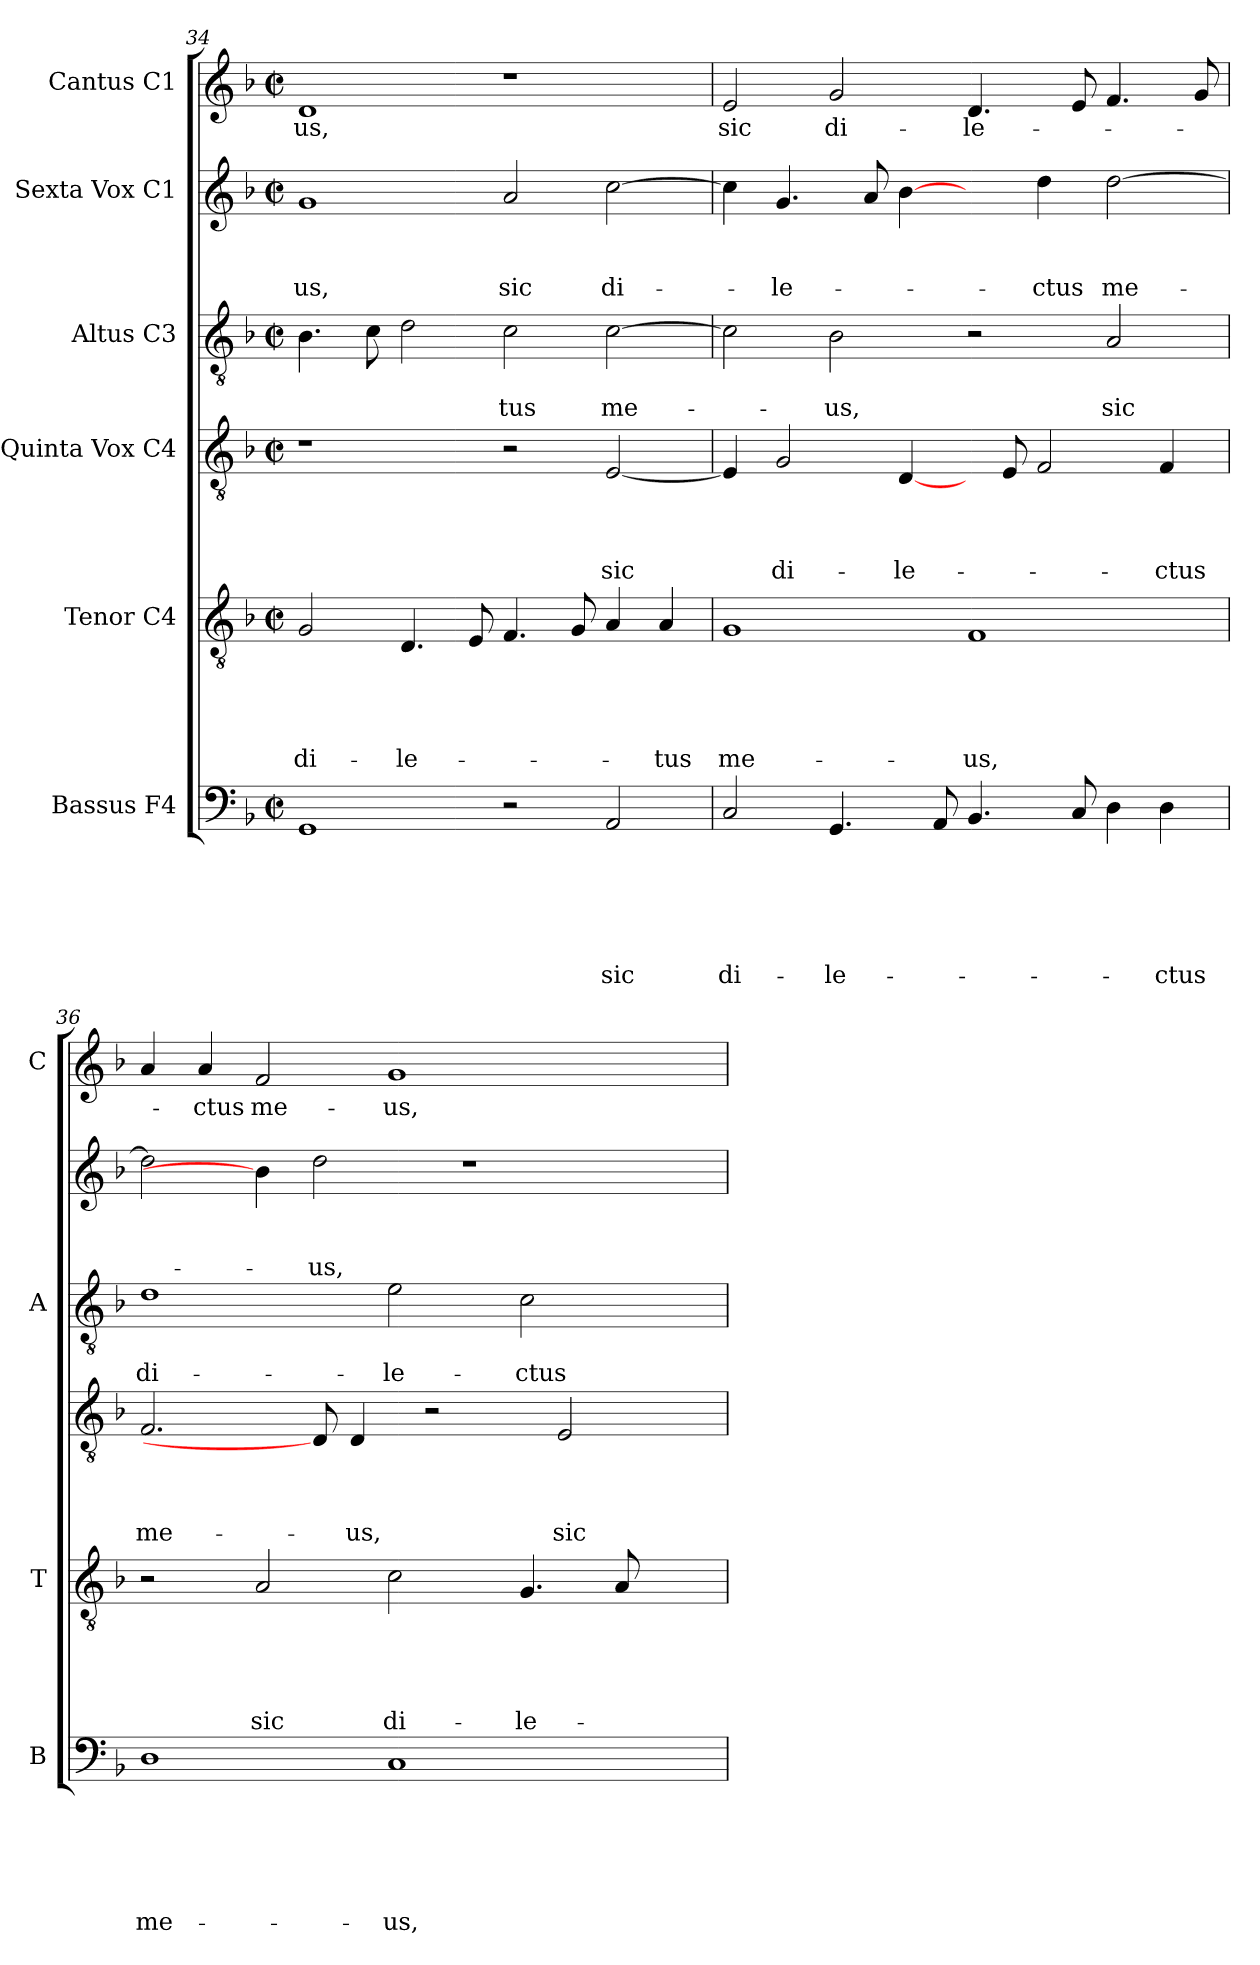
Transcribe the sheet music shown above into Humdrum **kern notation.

**kern	**text	**text	**text	**text	**text	**text	**kern	**text	**text	**text	**text	**text	**kern	**text	**text	**text	**text	**kern	**text	**text	**kern	**text	**text	**text	**kern	**text
*part6	*part6	*part6	*part6	*part6	*part6	*part6	*part5	*part5	*part5	*part5	*part5	*part5	*part4	*part4	*part4	*part4	*part4	*part3	*part3	*part3	*part2	*part2	*part2	*part2	*part1	*part1
*staff6	*staff6	*staff6	*staff6	*staff6	*staff6	*staff6	*staff5	*staff5	*staff5	*staff5	*staff5	*staff5	*staff4	*staff4	*staff4	*staff4	*staff4	*staff3	*staff3	*staff3	*staff2	*staff2	*staff2	*staff2	*staff1	*staff1
*I"Bassus F4	*	*	*	*	*	*	*I"Tenor C4	*	*	*	*	*	*I"Quinta Vox C4	*	*	*	*	*I"Altus C3	*	*	*I"Sexta Vox C1	*	*	*	*I"Cantus C1	*
*I'B	*	*	*	*	*	*	*I'T	*	*	*	*	*	*	*	*	*	*	*I'A	*	*	*	*	*	*	*I'C	*
*clefF4	*	*	*	*	*	*	*clefGv2	*	*	*	*	*	*clefGv2	*	*	*	*	*clefGv2	*	*	*clefG2	*	*	*	*clefG2	*
*k[b-]	*	*	*	*	*	*	*k[b-]	*	*	*	*	*	*k[b-]	*	*	*	*	*k[b-]	*	*	*k[b-]	*	*	*	*k[b-]	*
*F:	*	*	*	*	*	*	*F:	*	*	*	*	*	*F:	*	*	*	*	*F:	*	*	*F:	*	*	*	*F:	*
*M2/2	*	*	*	*	*	*	*M2/2	*	*	*	*	*	*M2/2	*	*	*	*	*M2/2	*	*	*M2/2	*	*	*	*M2/2	*
*met(c|)	*	*	*	*	*	*	*met(c|)	*	*	*	*	*	*met(c|)	*	*	*	*	*met(c|)	*	*	*met(c|)	*	*	*	*met(c|)	*
=34	=34	=34	=34	=34	=34	=34	=34	=34	=34	=34	=34	=34	=34	=34	=34	=34	=34	=34	=34	=34	=34	=34	=34	=34	=34	=34
!	!	!	!	!	!	!	!	!	!	!	!	!LO:LY:b	!	!	!	!	!	!	!	!	!	!	!	!LO:LY:b	!	!LO:LY:b
1GG	.	.	.	.	.	.	2G/	.	.	.	.	di-	1r	.	.	.	.	4.B-\	.	.	1g	.	.	-us,	1d	-us,
.	.	.	.	.	.	.	.	.	.	.	.	.	.	.	.	.	.	8c\	.	.	.	.	.	.	.	.
!	!	!	!	!	!	!	!	!	!	!	!	!LO:LY:b	!	!	!	!	!	!	!	!	!	!	!	!	!	!
.	.	.	.	.	.	.	4.D/	.	.	.	.	-le-	.	.	.	.	.	2d\	.	.	.	.	.	.	.	.
.	.	.	.	.	.	.	8E/	.	.	.	.	.	.	.	.	.	.	.	.	.	.	.	.	.	.	.
!	!	!	!	!	!	!	!	!	!	!	!	!	!	!	!	!	!	!	!	!LO:LY:b	!	!	!	!LO:LY:b	!	!
2r	.	.	.	.	.	.	4.F/	.	.	.	.	.	2r	.	.	.	.	2c\	.	-tus	2a/	.	.	sic	1r	.
.	.	.	.	.	.	.	8G/	.	.	.	.	.	.	.	.	.	.	.	.	.	.	.	.	.	.	.
!	!	!	!	!	!	!LO:LY:b	!	!	!	!	!	!	!	!	!	!	!LO:LY:b	!	!	!LO:LY:b	!	!	!	!LO:LY:b	!	!
2AA/	.	.	.	.	.	sic	4A/	.	.	.	.	.	[2E/	.	.	.	sic	[2c\	.	me-	[2cc\	.	.	di-	.	.
!	!	!	!	!	!	!	!	!	!	!	!	!LO:LY:b	!	!	!	!	!	!	!	!	!	!	!	!	!	!
.	.	.	.	.	.	.	4A/	.	.	.	.	-tus	.	.	.	.	.	.	.	.	.	.	.	.	.	.
=35	=35	=35	=35	=35	=35	=35	=35	=35	=35	=35	=35	=35	=35	=35	=35	=35	=35	=35	=35	=35	=35	=35	=35	=35	=35	=35
!	!	!	!	!	!	!LO:LY:b	!	!	!	!	!	!LO:LY:b	!	!	!	!	!	!	!	!	!	!	!	!	!	!LO:LY:b
2C/	.	.	.	.	.	di-	1G	.	.	.	.	me-	4E/]	.	.	.	.	2c\]	.	.	4cc\]	.	.	.	2e/	sic
!	!	!	!	!	!	!	!	!	!	!	!	!	!	!	!	!	!LO:LY:b	!	!	!	!	!	!	!LO:LY:b	!	!
.	.	.	.	.	.	.	.	.	.	.	.	.	2G/	.	.	.	di-	.	.	.	4.g/	.	.	-le-	.	.
!	!	!	!	!	!	!LO:LY:b	!	!	!	!	!	!	!	!	!	!	!	!	!	!LO:LY:b	!	!	!	!	!	!LO:LY:b
4.GG/	.	.	.	.	.	-le-	.	.	.	.	.	.	.	.	.	.	.	2B-\	.	-us,	.	.	.	.	2g/	di-
.	.	.	.	.	.	.	.	.	.	.	.	.	.	.	.	.	.	.	.	.	8a/	.	.	.	.	.
!	!	!	!	!	!	!	!	!	!	!	!	!	!	!	!	!	!LO:LY:b	!	!	!	!	!	!	!	!	!
.	.	.	.	.	.	.	.	.	.	.	.	.	[4D/	.	.	.	-le-	.	.	.	[4b-\	.	.	.	.	.
8AA/	.	.	.	.	.	.	.	.	.	.	.	.	.	.	.	.	.	.	.	.	.	.	.	.	.	.
!	!	!	!	!	!	!	!	!	!	!	!	!LO:LY:b	!	!	!	!	!	!	!	!	!	!	!	!	!	!LO:LY:b
4.BB-/	.	.	.	.	.	.	1F	.	.	.	.	-us,	8ryy	.	.	.	.	2r	.	.	4ryy	.	.	.	4.d/	-le-
.	.	.	.	.	.	.	.	.	.	.	.	.	8E/	.	.	.	.	.	.	.	.	.	.	.	.	.
!	!	!	!	!	!	!	!	!	!	!	!	!	!	!	!	!	!	!	!	!	!	!	!	!LO:LY:b	!	!
.	.	.	.	.	.	.	.	.	.	.	.	.	2F/	.	.	.	.	.	.	.	4dd\	.	.	-ctus	.	.
8C/	.	.	.	.	.	.	.	.	.	.	.	.	.	.	.	.	.	.	.	.	.	.	.	.	8e/	.
!	!	!	!	!	!	!	!	!	!	!	!	!	!	!	!	!	!	!	!	!LO:LY:b	!	!	!	!LO:LY:b	!	!
4D\	.	.	.	.	.	.	.	.	.	.	.	.	.	.	.	.	.	2A/	.	sic	[2dd\	.	.	me-	4.f/	.
!	!	!	!	!	!	!LO:LY:b	!	!	!	!	!	!	!	!	!	!	!LO:LY:b	!	!	!	!	!	!	!	!	!
4D\	.	.	.	.	.	-ctus	.	.	.	.	.	.	4F/	.	.	.	-ctus	.	.	.	.	.	.	.	.	.
.	.	.	.	.	.	.	.	.	.	.	.	.	.	.	.	.	.	.	.	.	.	.	.	.	8g/	.
=36	=36	=36	=36	=36	=36	=36	=36	=36	=36	=36	=36	=36	=36	=36	=36	=36	=36	=36	=36	=36	=36	=36	=36	=36	=36	=36
!	!	!	!	!	!	!LO:LY:b	!	!	!	!	!	!	!	!	!	!	!LO:LY:b	!	!	!LO:LY:b	!	!	!	!	!	!
1D	.	.	.	.	.	me-	2r	.	.	.	.	.	2.F/	.	.	.	me-	1d	.	di-	2dd\]	.	.	.	4a/	.
!	!	!	!	!	!	!	!	!	!	!	!	!	!	!	!	!	!	!	!	!	!	!	!	!	!	!LO:LY:b
.	.	.	.	.	.	.	.	.	.	.	.	.	.	.	.	.	.	.	.	.	.	.	.	.	4a/	-ctus
!	!	!	!	!	!	!	!	!	!	!	!	!LO:LY:b	!	!	!	!	!	!	!	!	!	!	!	!	!	!LO:LY:b
.	.	.	.	.	.	.	2A/	.	.	.	.	sic	.	.	.	.	.	.	.	.	4b-\]	.	.	.	2f/	me-
!	!	!	!	!	!	!	!	!	!	!	!	!	!	!	!	!	!	!	!	!	!	!	!	!LO:LY:b	!	!
.	.	.	.	.	.	.	.	.	.	.	.	.	8D/]	.	.	.	.	.	.	.	2dd\	.	.	-us,	.	.
!	!	!	!	!	!	!	!	!	!	!	!	!	!	!	!	!	!LO:LY:b	!	!	!	!	!	!	!	!	!
.	.	.	.	.	.	.	.	.	.	.	.	.	4D/	.	.	.	-us,	.	.	.	.	.	.	.	.	.
!	!	!	!	!	!	!LO:LY:b	!	!	!	!	!	!LO:LY:b	!	!	!	!	!	!	!	!LO:LY:b	!	!	!	!	!	!LO:LY:b
1C	.	.	.	.	.	-us,	2c\	.	.	.	.	di-	.	.	.	.	.	2e\	.	-le-	.	.	.	.	1g	-us,
.	.	.	.	.	.	.	.	.	.	.	.	.	2r	.	.	.	.	.	.	.	.	.	.	.	.	.
.	.	.	.	.	.	.	.	.	.	.	.	.	.	.	.	.	.	.	.	.	1r	.	.	.	.	.
!	!	!	!	!	!	!	!	!	!	!	!	!LO:LY:b	!	!	!	!	!	!	!	!LO:LY:b	!	!	!	!	!	!
.	.	.	.	.	.	.	4.G/	.	.	.	.	-le-	.	.	.	.	.	2c\	.	-ctus	.	.	.	.	.	.
!	!	!	!	!	!	!	!	!	!	!	!	!	!	!	!	!	!LO:LY:b	!	!	!	!	!	!	!	!	!
.	.	.	.	.	.	.	.	.	.	.	.	.	2E/	.	.	.	sic	.	.	.	.	.	.	.	.	.
.	.	.	.	.	.	.	8A/	.	.	.	.	.	.	.	.	.	.	.	.	.	.	.	.	.	.	.
4ryy	.	.	.	.	.	.	4ryy	.	.	.	.	.	.	.	.	.	.	4ryy	.	.	.	.	.	.	4ryy	.
.	.	.	.	.	.	.	.	.	.	.	.	.	8ryy	.	.	.	.	.	.	.	.	.	.	.	.	.
=	=	=	=	=	=	=	=	=	=	=	=	=	=	=	=	=	=	=	=	=	=	=	=	=	=	=
*-	*-	*-	*-	*-	*-	*-	*-	*-	*-	*-	*-	*-	*-	*-	*-	*-	*-	*-	*-	*-	*-	*-	*-	*-	*-	*-
